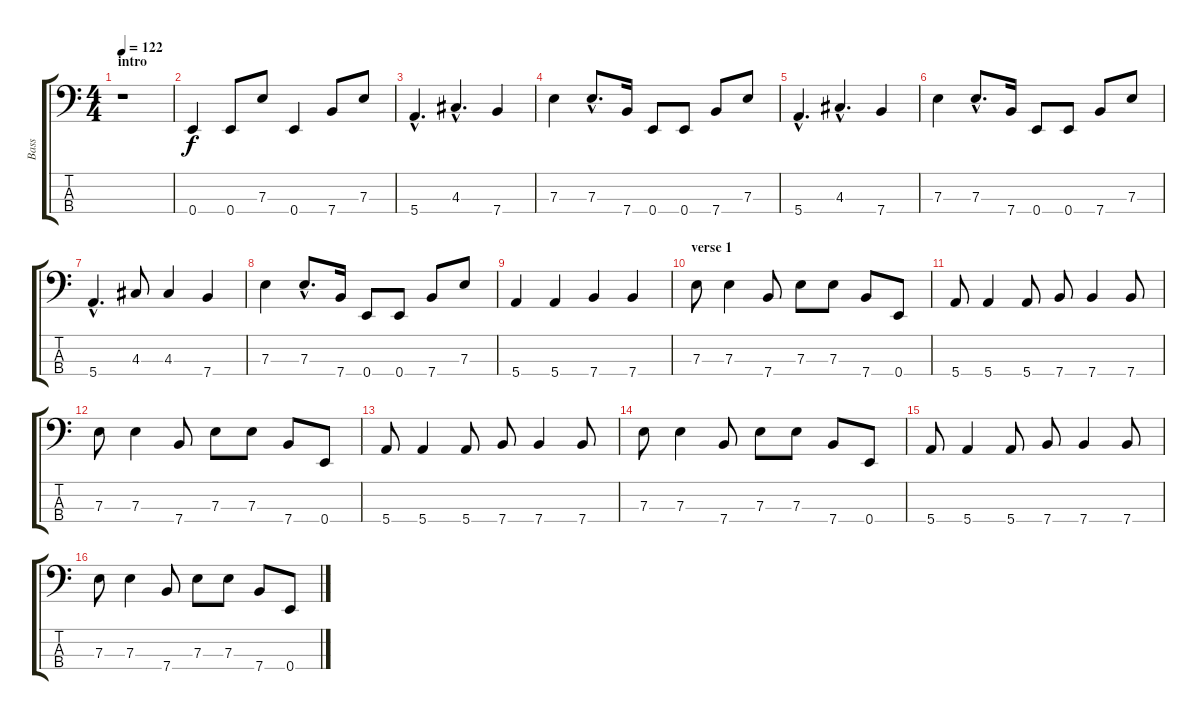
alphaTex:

\track ("Bass" "Bass") {instrument electricbasspick}
\staff {score tabs}
\tuning (G2 D2 A1 E1) {hide}
\ts (4 4)
\section ("" "intro")
\tempo 122
\clef f4
\ks c
r.1{dy f instrument electricbasspick} |
0.4.4 0.4.8 7.3.8 0.4.4 7.4.8 7.3.8 |
5.4{hac}.4{d} 4.3{hac}.4{d} 7.4.4 |
7.3.4 7.3{hac}.8{d} 7.4.16 0.4.8 0.4.8 7.4.8 7.3.8 |
5.4{hac}.4{d} 4.3{hac}.4{d} 7.4.4 |
7.3.4 7.3{hac}.8{d} 7.4.16 0.4.8 0.4.8 7.4.8 7.3.8 |
5.4{hac}.4{d} 4.3.8 4.3.4 7.4.4 |
7.3.4 7.3{hac}.8{d} 7.4.16 0.4.8 0.4.8 7.4.8 7.3.8 |
5.4.4 5.4.4 7.4.4 7.4.4 |
\section ("" "verse 1")
7.3.8 7.3.4 7.4.8 7.3.8 7.3.8 7.4.8 0.4.8 |
5.4.8 5.4.4 5.4.8 7.4.8 7.4.4 7.4.8 |
7.3.8 7.3.4 7.4.8 7.3.8 7.3.8 7.4.8 0.4.8 |
5.4.8 5.4.4 5.4.8 7.4.8 7.4.4 7.4.8 |
7.3.8 7.3.4 7.4.8 7.3.8 7.3.8 7.4.8 0.4.8 |
5.4.8 5.4.4 5.4.8 7.4.8 7.4.4 7.4.8 |
7.3.8 7.3.4 7.4.8 7.3.8 7.3.8 7.4.8 0.4.8
